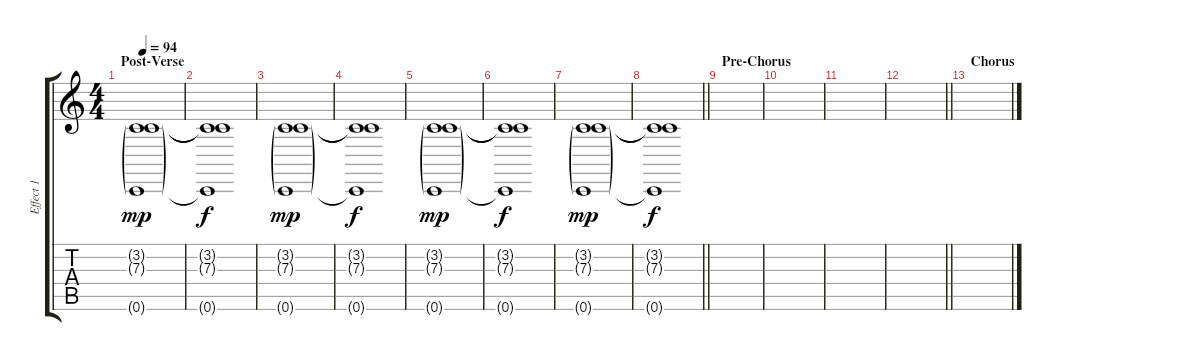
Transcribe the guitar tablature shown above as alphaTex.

\track ("Effect 1" "Effect 1") {instrument pad2warm}
\staff {score tabs}
\tuning (D4 A3 F3 C3 G2 C2) {hide}
\ts (4 4)
\section ("" "Post-Verse")
\tempo 94
\clef g2
\ks c
(3.2{g} 7.3{g} 0.6{g}).1{dy mp} |
(3.2{t} 7.3{t} 0.6{t}).1{dy f} |
(3.2{g} 7.3{g} 0.6{g}).1{dy mp} |
(3.2{t} 7.3{t} 0.6{t}).1{dy f} |
(3.2{g} 7.3{g} 0.6{g}).1{dy mp} |
(3.2{t} 7.3{t} 0.6{t}).1{dy f} |
(3.2{g} 7.3{g} 0.6{g}).1{dy mp} |
\barLineRight lightlight
(3.2{t} 7.3{t} 0.6{t}).1{dy f} |
\section ("" "Pre-Chorus")
|
|
|
\barLineRight lightlight
|
\section ("" "Chorus")
